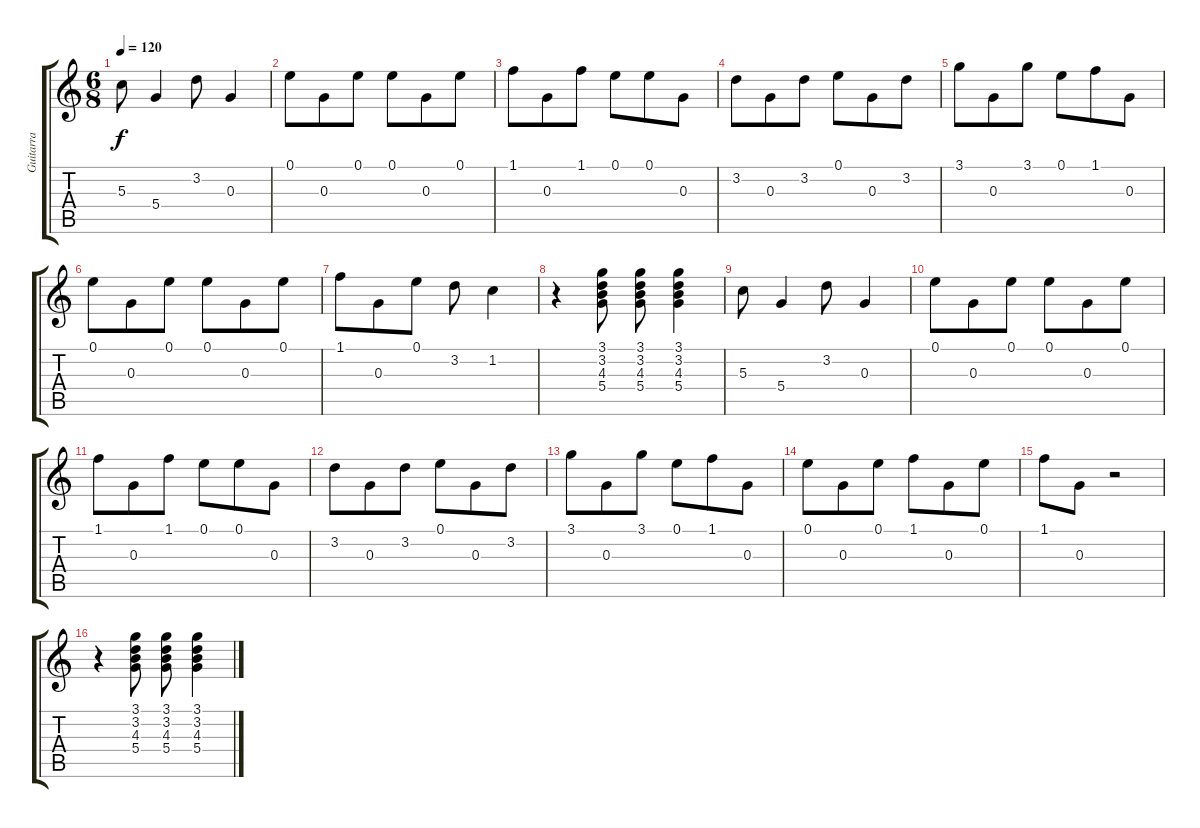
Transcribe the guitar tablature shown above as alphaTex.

\track ("Guitarra" "Guitarra") {instrument acousticguitarnylon}
\staff {score tabs}
\tuning (E4 B3 G3 D3 A2 E2) {hide}
\ts (6 8)
\tempo 120
\clef g2
\ks c
5.3.8{dy f} 5.4.4 3.2.8 0.3.4 |
0.1.8 0.3.8 0.1.8 0.1.8 0.3.8 0.1.8 |
1.1.8 0.3.8 1.1.8 0.1.8 0.1.8 0.3.8 |
3.2.8 0.3.8 3.2.8 0.1.8 0.3.8 3.2.8 |
3.1.8 0.3.8 3.1.8 0.1.8 1.1.8 0.3.8 |
0.1.8 0.3.8 0.1.8 0.1.8 0.3.8 0.1.8 |
1.1.8 0.3.8 0.1.8 3.2.8 1.2.4 |
r.4 (3.1 3.2 4.3 5.4).8 (3.1 3.2 4.3 5.4).8 (3.1 3.2 4.3 5.4).4 |
5.3.8 5.4.4 3.2.8 0.3.4 |
0.1.8 0.3.8 0.1.8 0.1.8 0.3.8 0.1.8 |
1.1.8 0.3.8 1.1.8 0.1.8 0.1.8 0.3.8 |
3.2.8 0.3.8 3.2.8 0.1.8 0.3.8 3.2.8 |
3.1.8 0.3.8 3.1.8 0.1.8 1.1.8 0.3.8 |
0.1.8 0.3.8 0.1.8 1.1.8 0.3.8 0.1.8 |
1.1.8 0.3.8 r.2 |
r.4 (3.1 3.2 4.3 5.4).8 (3.1 3.2 4.3 5.4).8 (3.1 3.2 4.3 5.4).4
